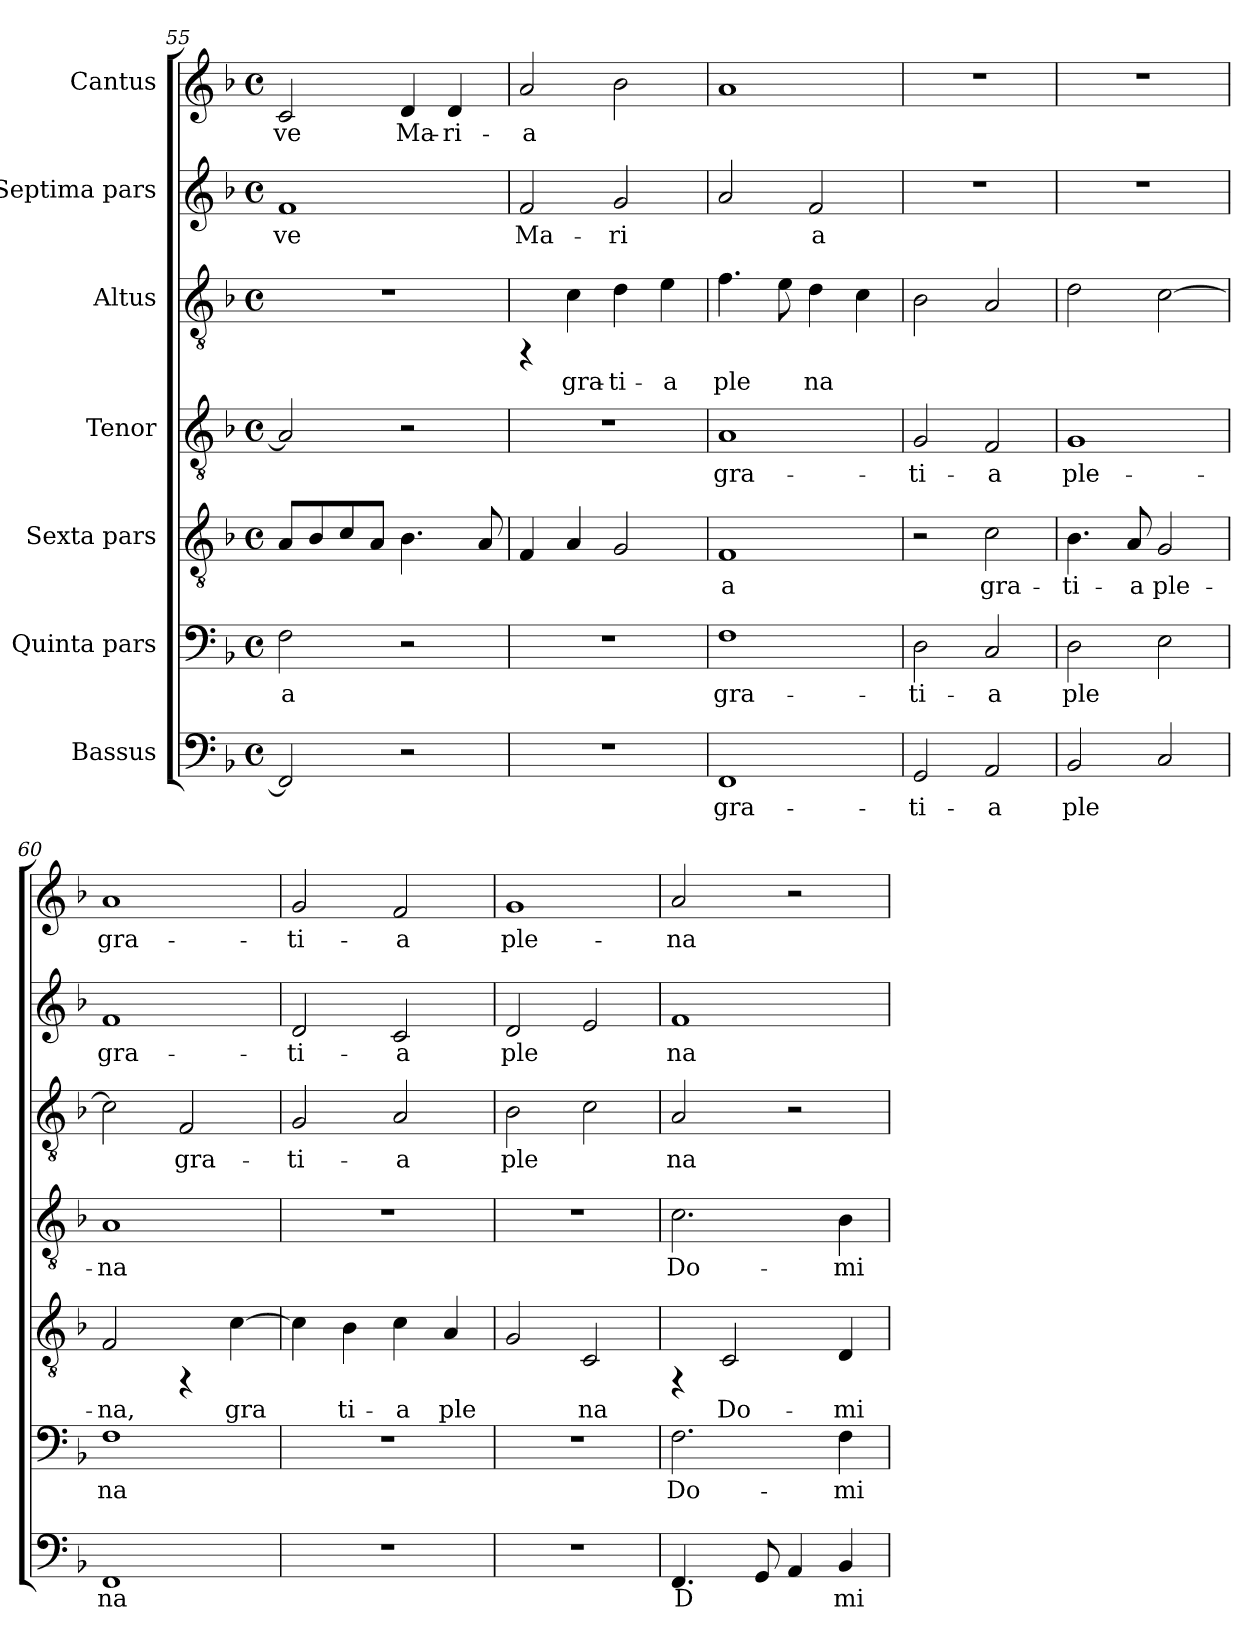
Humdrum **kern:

**kern	**text	**kern	**text	**kern	**text	**kern	**text	**kern	**text	**kern	**text	**kern	**text
*part7	*part7	*part6	*part6	*part5	*part5	*part4	*part4	*part3	*part3	*part2	*part2	*part1	*part1
*staff7	*staff7	*staff6	*staff6	*staff5	*staff5	*staff4	*staff4	*staff3	*staff3	*staff2	*staff2	*staff1	*staff1
*I"Bassus	*	*I"Quinta pars	*	*I"Sexta pars	*	*I"Tenor	*	*I"Altus	*	*I"Septima pars	*	*I"Cantus	*
*clefF4	*	*clefF4	*	*clefGv2	*	*clefGv2	*	*clefGv2	*	*clefG2	*	*clefG2	*
*k[b-]	*	*k[b-]	*	*k[b-]	*	*k[b-]	*	*k[b-]	*	*k[b-]	*	*k[b-]	*
*F:	*	*F:	*	*F:	*	*F:	*	*F:	*	*F:	*	*F:	*
*M4/4	*	*M4/4	*	*M4/4	*	*M4/4	*	*M4/4	*	*M4/4	*	*M4/4	*
*met(c)	*	*met(c)	*	*met(c)	*	*met(c)	*	*met(c)	*	*met(c)	*	*met(c)	*
=55	=55	=55	=55	=55	=55	=55	=55	=55	=55	=55	=55	=55	=55
!	!LO:LY:b:cj	!	!LO:LY:b:cj	!	!LO:LY:b:cj	!	!LO:LY:b:cj	!	!	!	!LO:LY:b:cj	!	!LO:LY:b:cj
2FF/]	.	2F\	-a	8A/L	--	2A/]	.	1r	.	1f	-ve	2c/	-ve
!	!	!	!	!	!LO:LY:b:cj	!	!	!	!	!	!	!	!
.	.	.	.	8B-/	--	.	.	.	.	.	.	.	.
!	!	!	!	!	!LO:LY:b:cj	!	!	!	!	!	!	!	!
.	.	.	.	8c/	--	.	.	.	.	.	.	.	.
!	!	!	!	!	!LO:LY:b:cj	!	!	!	!	!	!	!	!
.	.	.	.	8A/J	--	.	.	.	.	.	.	.	.
!	!	!	!	!	!LO:LY:b:cj	!	!	!	!	!	!	!	!LO:LY:b:cj
2r	.	2r	.	4.B-\	--	2r	.	.	.	.	.	4d/	Ma-
!	!	!	!	!	!	!	!	!	!	!	!	!	!LO:LY:b:cj
.	.	.	.	.	.	.	.	.	.	.	.	4d/	-ri-
!	!	!	!	!	!LO:LY:b:cj	!	!	!	!	!	!	!	!
.	.	.	.	8A/	--	.	.	.	.	.	.	.	.
=56	=56	=56	=56	=56	=56	=56	=56	=56	=56	=56	=56	=56	=56
!	!	!	!	!	!LO:LY:b:cj	!	!	!	!	!	!LO:LY:b:cj	!	!LO:LY:b:cj
1r	.	1r	.	4F/	--	1r	.	4rFF	.	2f/	Ma-	2a/	-a
!	!	!	!	!	!LO:LY:b:cj	!	!	!	!LO:LY:b:cj	!	!	!	!
.	.	.	.	4A/	--	.	.	4c\	gra-	.	.	.	.
!	!	!	!	!	!LO:LY:b:cj	!	!	!	!LO:LY:b:cj	!	!LO:LY:b:cj	!	!LO:LY:b:cj
.	.	.	.	2G/	--	.	.	4d\	-ti-	2g/	-ri-	2b-\	.
!	!	!	!	!	!	!	!	!	!LO:LY:b:cj	!	!	!	!
.	.	.	.	.	.	.	.	4e\	-a	.	.	.	.
=57	=57	=57	=57	=57	=57	=57	=57	=57	=57	=57	=57	=57	=57
!	!LO:LY:b:cj	!	!LO:LY:b:cj	!	!LO:LY:b:cj	!	!LO:LY:b:cj	!	!LO:LY:b:cj	!	!LO:LY:b:cj	!	!LO:LY:b:cj
1FF	gra-	1F	gra-	1F	-a	1A	gra-	4.f\	ple-	2a/	--	1a	.
!	!	!	!	!	!	!	!	!	!LO:LY:b:cj	!	!	!	!
.	.	.	.	.	.	.	.	8e\	--	.	.	.	.
!	!	!	!	!	!	!	!	!	!LO:LY:b:cj	!	!LO:LY:b:cj	!	!
.	.	.	.	.	.	.	.	4d\	-na	2f/	-a	.	.
!	!	!	!	!	!	!	!	!	!LO:LY:b:cj	!	!	!	!
.	.	.	.	.	.	.	.	4c\	.	.	.	.	.
!!LO:PB:g=z
=58	=58	=58	=58	=58	=58	=58	=58	=58	=58	=58	=58	=58	=58
!	!LO:LY:b:cj	!	!LO:LY:b:cj	!	!	!	!LO:LY:b:cj	!	!LO:LY:b:cj	!	!	!	!
2GG/	-ti-	2D\	-ti-	2r	.	2G/	-ti-	2B-\	.	1r	.	1r	.
!	!LO:LY:b:cj	!	!LO:LY:b:cj	!	!LO:LY:b:cj	!	!LO:LY:b:cj	!	!LO:LY:b:cj	!	!	!	!
2AA/	-a	2C/	-a	2c\	gra-	2F/	-a	2A/	.	.	.	.	.
=59	=59	=59	=59	=59	=59	=59	=59	=59	=59	=59	=59	=59	=59
!	!LO:LY:b:cj	!	!LO:LY:b:cj	!	!LO:LY:b:cj	!	!LO:LY:b:cj	!	!LO:LY:b:cj	!	!	!	!
2BB-/	ple-	2D\	ple-	4.B-\	-ti-	1G	ple-	2d\	.	1r	.	1r	.
!	!	!	!	!	!LO:LY:b:cj	!	!	!	!	!	!	!	!
.	.	.	.	8A/	-a	.	.	.	.	.	.	.	.
!	!LO:LY:b:cj	!	!LO:LY:b:cj	!	!LO:LY:b:cj	!	!	!	!LO:LY:b:cj	!	!	!	!
2C/	--	2E\	--	2G/	ple-	.	.	[>2c\	.	.	.	.	.
=60	=60	=60	=60	=60	=60	=60	=60	=60	=60	=60	=60	=60	=60
!	!LO:LY:b:cj	!	!LO:LY:b:cj	!	!LO:LY:b:cj	!	!LO:LY:b:cj	!	!LO:LY:b:cj	!	!LO:LY:b:cj	!	!LO:LY:b:cj
1FF	-na	1F	-na	2F/	-na,	1A	-na	2c\]	.	1f	gra-	1a	gra-
!	!	!	!	!	!	!	!	!	!LO:LY:b:cj	!	!	!	!
.	.	.	.	4rFF	.	.	.	2F/	gra-	.	.	.	.
!	!	!	!	!	!LO:LY:b:cj	!	!	!	!	!	!	!	!
.	.	.	.	[>4c\	gra-	.	.	.	.	.	.	.	.
=61	=61	=61	=61	=61	=61	=61	=61	=61	=61	=61	=61	=61	=61
!	!	!	!	!	!LO:LY:b:cj	!	!	!	!LO:LY:b:cj	!	!LO:LY:b:cj	!	!LO:LY:b:cj
1r	.	1r	.	4c\]	--	1r	.	2G/	-ti-	2d/	-ti-	2g/	-ti-
!	!	!	!	!	!LO:LY:b:cj	!	!	!	!	!	!	!	!
.	.	.	.	4B-\	-ti-	.	.	.	.	.	.	.	.
!	!	!	!	!	!LO:LY:b:cj	!	!	!	!LO:LY:b:cj	!	!LO:LY:b:cj	!	!LO:LY:b:cj
.	.	.	.	4c\	-a	.	.	2A/	-a	2c/	-a	2f/	-a
!	!	!	!	!	!LO:LY:b:cj	!	!	!	!	!	!	!	!
.	.	.	.	4A/	ple-	.	.	.	.	.	.	.	.
=62	=62	=62	=62	=62	=62	=62	=62	=62	=62	=62	=62	=62	=62
!	!	!	!	!	!LO:LY:b:cj	!	!	!	!LO:LY:b:cj	!	!LO:LY:b:cj	!	!LO:LY:b:cj
1r	.	1r	.	2G/	--	1r	.	2B-\	ple-	2d/	ple-	1g	ple-
!	!	!	!	!	!LO:LY:b:cj	!	!	!	!LO:LY:b:cj	!	!LO:LY:b:cj	!	!
.	.	.	.	2C/	-na	.	.	2c\	--	2e/	--	.	.
=63	=63	=63	=63	=63	=63	=63	=63	=63	=63	=63	=63	=63	=63
!	!LO:LY:b:cj	!	!LO:LY:b:cj	!	!	!	!LO:LY:b:cj	!	!LO:LY:b:cj	!	!LO:LY:b:cj	!	!LO:LY:b:cj
4.FF/	D-	2.F\	Do-	4rFF	.	2.c\	Do-	2A/	-na	1f	-na	2a/	-na
!	!	!	!	!	!LO:LY:b:cj	!	!	!	!	!	!	!	!
.	.	.	.	2C/	Do-	.	.	.	.	.	.	.	.
!	!LO:LY:b:cj	!	!	!	!	!	!	!	!	!	!	!	!
8GG/	--	.	.	.	.	.	.	.	.	.	.	.	.
!	!LO:LY:b:cj	!	!	!	!	!	!	!	!	!	!	!	!
4AA/	--	.	.	.	.	.	.	2r	.	.	.	2r	.
!	!LO:LY:b:cj	!	!LO:LY:b:cj	!	!LO:LY:b:cj	!	!LO:LY:b:cj	!	!	!	!	!	!
4BB-/	-mi-	4F\	-mi-	4D/	-mi-	4B-\	-mi-	.	.	.	.	.	.
=	=	=	=	=	=	=	=	=	=	=	=	=	=
*-	*-	*-	*-	*-	*-	*-	*-	*-	*-	*-	*-	*-	*-
